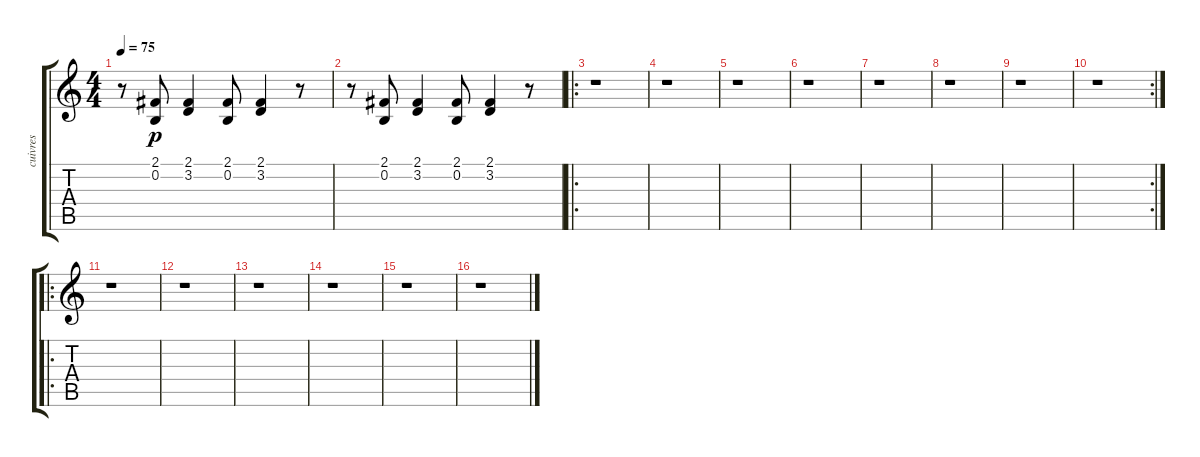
\track ("cuivres" "cuivres") {instrument brasssection}
\staff {score tabs}
\tuning (E4 B3 G3 D3 A2 E2) {hide}
\ts (4 4)
\tempo 75
\clef g2
\ks c
r.8{dy p} (2.1 0.2).8 (2.1 3.2).4 (2.1 0.2).8 (2.1 3.2).4 r.8 |
r.8 (2.1 0.2).8 (2.1 3.2).4 (2.1 0.2).8 (2.1 3.2).4 r.8 |
\ro
r.1 |
r.1 |
r.1 |
r.1 |
r.1 |
r.1 |
r.1 |
\rc 2
r.1 |
\ro
r.1 |
r.1 |
r.1 |
r.1 |
r.1 |
r.1
